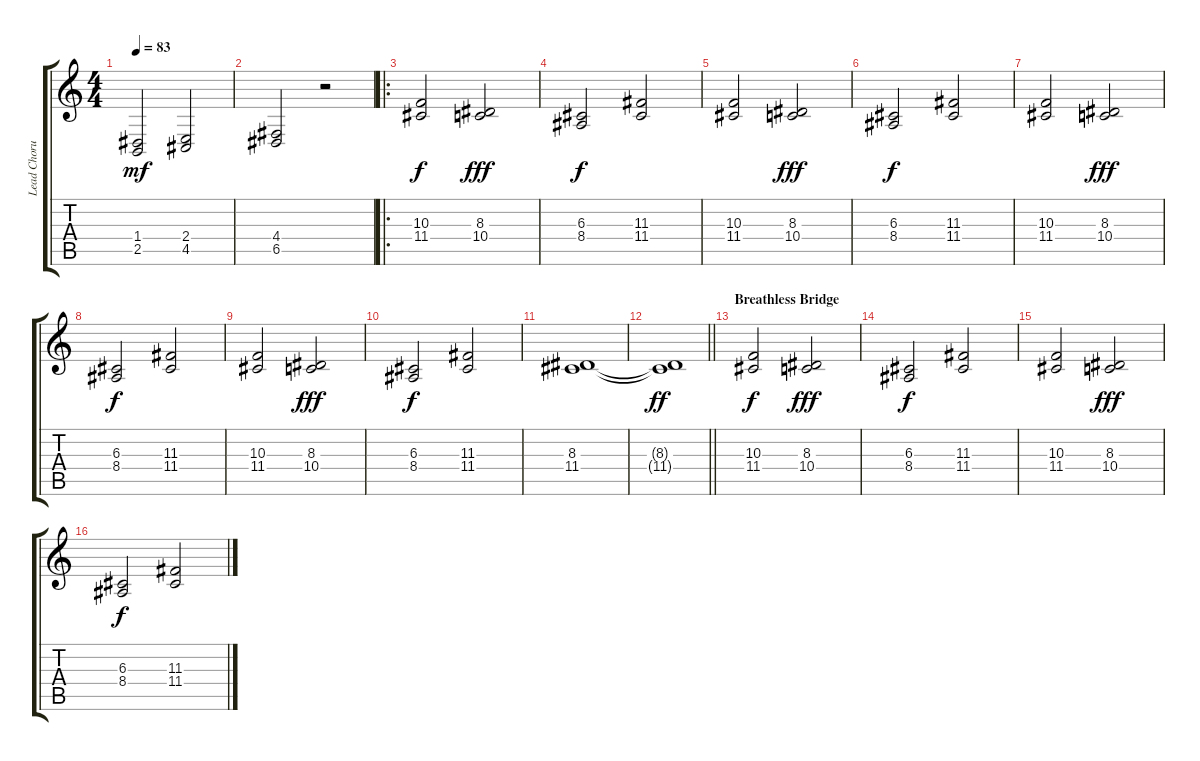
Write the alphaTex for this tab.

\track ("Lead Chorus/ BS" "Lead Choru") {instrument drawbarorgan}
\staff {score tabs}
\tuning (E4 B3 G3 D3 A2 E2) {hide}
\ts (4 4)
\tempo 83
\clef g2
\ks c
(1.4 2.5).2{dy mf} (2.4 4.5).2 |
(4.4 6.5).2 r.2 |
\ro
(10.3 11.4).2{dy f} (8.3 10.4).2{dy fff} |
(6.3 8.4).2{dy f} (11.3 11.4).2 |
(10.3 11.4).2 (8.3 10.4).2{dy fff} |
(6.3 8.4).2{dy f} (11.3 11.4).2 |
(10.3 11.4).2 (8.3 10.4).2{dy fff} |
(6.3 8.4).2{dy f} (11.3 11.4).2 |
(10.3 11.4).2 (8.3 10.4).2{dy fff} |
(6.3 8.4).2{dy f} (11.3 11.4).2 |
(8.3 11.4).1 |
\barLineRight lightlight
(8.3{t} 11.4{t}).1{dy ff} |
\section ("" "Breathless Bridge")
(10.3 11.4).2{dy f} (8.3 10.4).2{dy fff} |
(6.3 8.4).2{dy f} (11.3 11.4).2 |
(10.3 11.4).2 (8.3 10.4).2{dy fff} |
(6.3 8.4).2{dy f} (11.3 11.4).2
